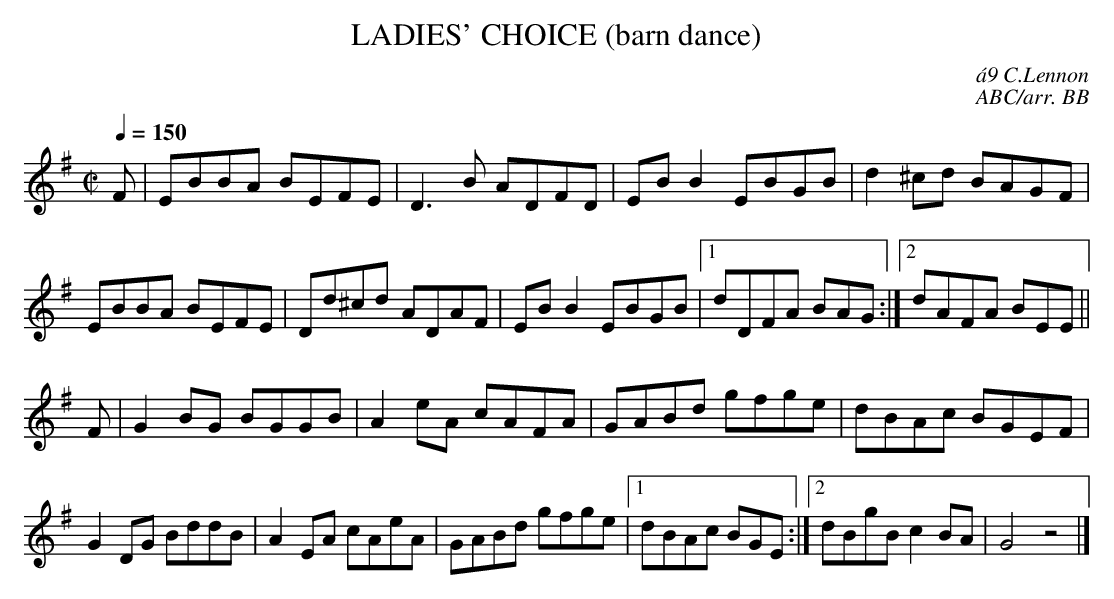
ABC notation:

X:1
T:LADIES' CHOICE (barn dance)
C:\'a9 C.Lennon
C:ABC/arr. BB
Q:1/4=150
M:C|
L:1/8
K:G % source key = C (Am)
F|EBBA BEFE|D3B ADFD|EBB2 EBGB|d2^cd BAGF|
EBBA BEFE|Dd^cd ADAF|EBB2 EBGB|1 dDFA BAG :|\
[2 dAFA BEE||
F|G2BG BGGB|A2eA cAFA|GABd gfge|dBAc BGEF|
G2DG BddB|A2 EA cAeA|GABd gfge|1 dBAc BGE :|\
[2 dBgB c2BA|G4z4|]
